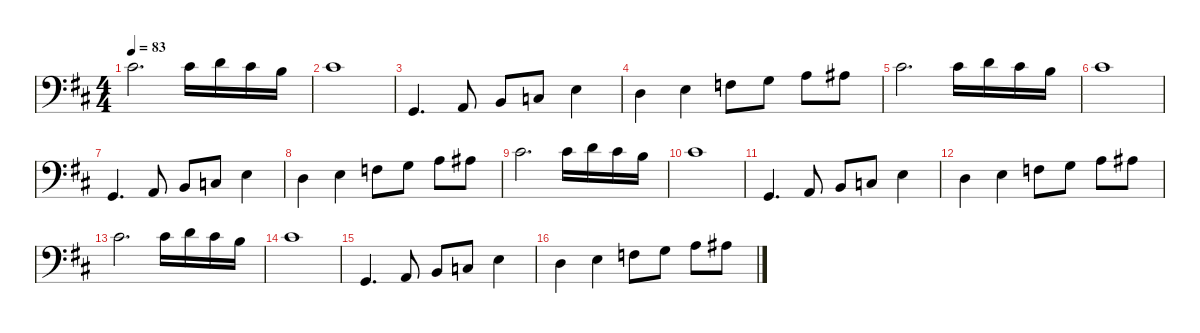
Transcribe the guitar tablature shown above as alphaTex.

\defaultSystemsLayout 4
\hideDynamics
\bracketExtendMode nobrackets
\singleTrackTrackNamePolicy hidden
\multiTrackTrackNamePolicy hidden
\otherSystemsTrackNameOrientation horizontal
\track ("Mellotron     " "K-Sth") {defaultSystemsLayout 4 instrument clavinet}
\staff {score}
\tuning (E4 B3 G3 D3 A2 E2)
\ts (4 4)
\tempo 83
\clef f4
\ks d
2.2{acc #}.2{d dy f beam Down} 2.2{acc #}.16{beam Down} 3.2{acc forcenatural}.16{beam Down} 2.2{acc #}.16{beam Down} 4.3{acc forcenatural}.16{beam Down} |
2.2{acc #}.1{beam Down} |
3.6{acc forcenatural}.4{d beam Up} 0.5{acc forcenatural}.8{beam Up} 2.5{acc forcenatural}.8{beam Up} 3.5{acc forcenatural}.8{beam Up} 2.4{acc forcenatural}.4{beam Down} |
0.4{acc forcenatural}.4{beam Down} 2.4{acc forcenatural}.4{beam Down} 3.4{acc forcenatural}.8{beam Down} 5.4{acc forcenatural}.8{beam Down} 2.3{acc forcenatural}.8{beam Down} 3.3{acc #}.8{beam Down} |
2.2{acc #}.2{d beam Down} 2.2{acc #}.16{beam Down} 3.2{acc forcenatural}.16{beam Down} 2.2{acc #}.16{beam Down} 4.3{acc forcenatural}.16{beam Down} |
2.2{acc #}.1{beam Down} |
3.6{acc forcenatural}.4{d beam Up} 0.5{acc forcenatural}.8{beam Up} 2.5{acc forcenatural}.8{beam Up} 3.5{acc forcenatural}.8{beam Up} 2.4{acc forcenatural}.4{beam Down} |
0.4{acc forcenatural}.4{beam Down} 2.4{acc forcenatural}.4{beam Down} 3.4{acc forcenatural}.8{beam Down} 5.4{acc forcenatural}.8{beam Down} 2.3{acc forcenatural}.8{beam Down} 3.3{acc #}.8{beam Down} |
2.2{acc #}.2{d beam Down} 2.2{acc #}.16{beam Down} 3.2{acc forcenatural}.16{beam Down} 2.2{acc #}.16{beam Down} 4.3{acc forcenatural}.16{beam Down} |
2.2{acc #}.1{beam Down} |
3.6{acc forcenatural}.4{d beam Up} 0.5{acc forcenatural}.8{beam Up} 2.5{acc forcenatural}.8{beam Up} 3.5{acc forcenatural}.8{beam Up} 2.4{acc forcenatural}.4{beam Down} |
0.4{acc forcenatural}.4{beam Down} 2.4{acc forcenatural}.4{beam Down} 3.4{acc forcenatural}.8{beam Down} 5.4{acc forcenatural}.8{beam Down} 2.3{acc forcenatural}.8{beam Down} 3.3{acc #}.8{beam Down} |
2.2{acc #}.2{d beam Down} 2.2{acc #}.16{beam Down} 3.2{acc forcenatural}.16{beam Down} 2.2{acc #}.16{beam Down} 4.3{acc forcenatural}.16{beam Down} |
2.2{acc #}.1{beam Down} |
3.6{acc forcenatural}.4{d beam Up} 0.5{acc forcenatural}.8{beam Up} 2.5{acc forcenatural}.8{beam Up} 3.5{acc forcenatural}.8{beam Up} 2.4{acc forcenatural}.4{beam Down} |
0.4{acc forcenatural}.4{beam Down} 2.4{acc forcenatural}.4{beam Down} 3.4{acc forcenatural}.8{beam Down} 5.4{acc forcenatural}.8{beam Down} 2.3{acc forcenatural}.8{beam Down} 3.3{acc #}.8{beam Down}
